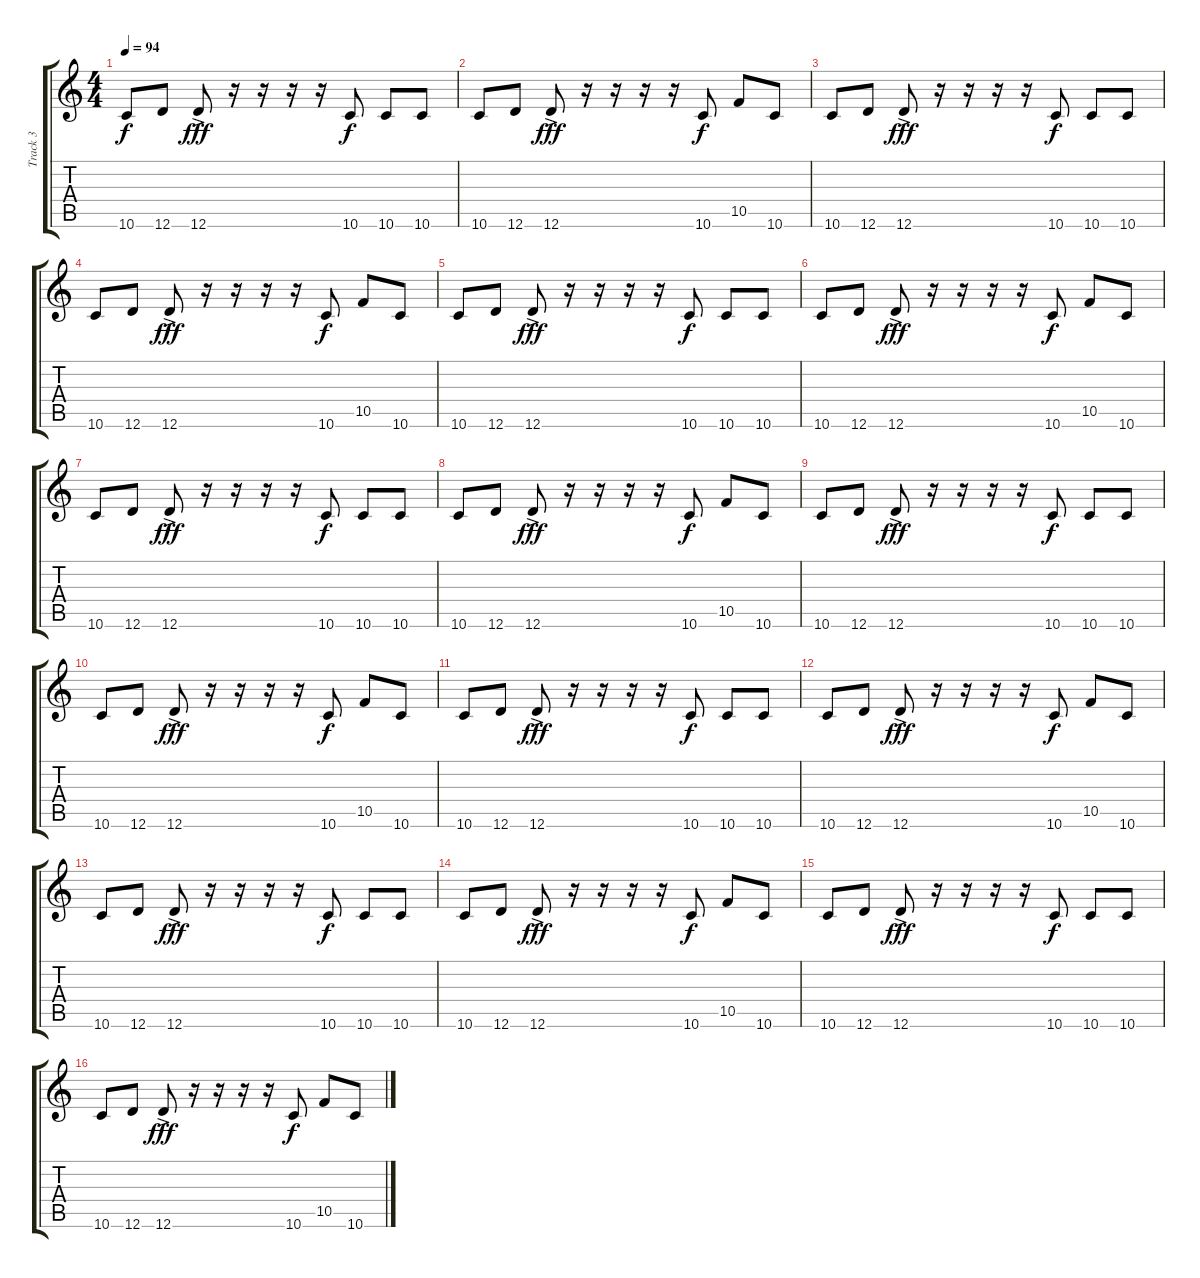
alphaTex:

\track ("Track 3" "Track 3") {instrument distortionguitar}
\staff {score tabs}
\tuning (D4 A3 F3 C3 G2 D2) {hide}
\ts (4 4)
\tempo 94
\clef g2
\ks c
10.6.8{dy f} 12.6.8 12.6{ac}.8{dy fff} r.16 r.16 r.16 r.16 10.6.8{dy f} 10.6.8 10.6.8 |
10.6.8 12.6.8 12.6{ac}.8{dy fff} r.16 r.16 r.16 r.16 10.6.8{dy f} 10.5.8 10.6.8 |
10.6.8 12.6.8 12.6{ac}.8{dy fff} r.16 r.16 r.16 r.16 10.6.8{dy f} 10.6.8 10.6.8 |
10.6.8 12.6.8 12.6{ac}.8{dy fff} r.16 r.16 r.16 r.16 10.6.8{dy f} 10.5.8 10.6.8 |
10.6.8 12.6.8 12.6{ac}.8{dy fff} r.16 r.16 r.16 r.16 10.6.8{dy f} 10.6.8 10.6.8 |
10.6.8 12.6.8 12.6{ac}.8{dy fff} r.16 r.16 r.16 r.16 10.6.8{dy f} 10.5.8 10.6.8 |
10.6.8 12.6.8 12.6{ac}.8{dy fff} r.16 r.16 r.16 r.16 10.6.8{dy f} 10.6.8 10.6.8 |
10.6.8 12.6.8 12.6{ac}.8{dy fff} r.16 r.16 r.16 r.16 10.6.8{dy f} 10.5.8 10.6.8 |
10.6.8 12.6.8 12.6{ac}.8{dy fff} r.16 r.16 r.16 r.16 10.6.8{dy f} 10.6.8 10.6.8 |
10.6.8 12.6.8 12.6{ac}.8{dy fff} r.16 r.16 r.16 r.16 10.6.8{dy f} 10.5.8 10.6.8 |
10.6.8 12.6.8 12.6{ac}.8{dy fff} r.16 r.16 r.16 r.16 10.6.8{dy f} 10.6.8 10.6.8 |
10.6.8 12.6.8 12.6{ac}.8{dy fff} r.16 r.16 r.16 r.16 10.6.8{dy f} 10.5.8 10.6.8 |
10.6.8 12.6.8 12.6{ac}.8{dy fff} r.16 r.16 r.16 r.16 10.6.8{dy f} 10.6.8 10.6.8 |
10.6.8 12.6.8 12.6{ac}.8{dy fff} r.16 r.16 r.16 r.16 10.6.8{dy f} 10.5.8 10.6.8 |
10.6.8 12.6.8 12.6{ac}.8{dy fff} r.16 r.16 r.16 r.16 10.6.8{dy f} 10.6.8 10.6.8 |
10.6.8 12.6.8 12.6{ac}.8{dy fff} r.16 r.16 r.16 r.16 10.6.8{dy f} 10.5.8 10.6.8
